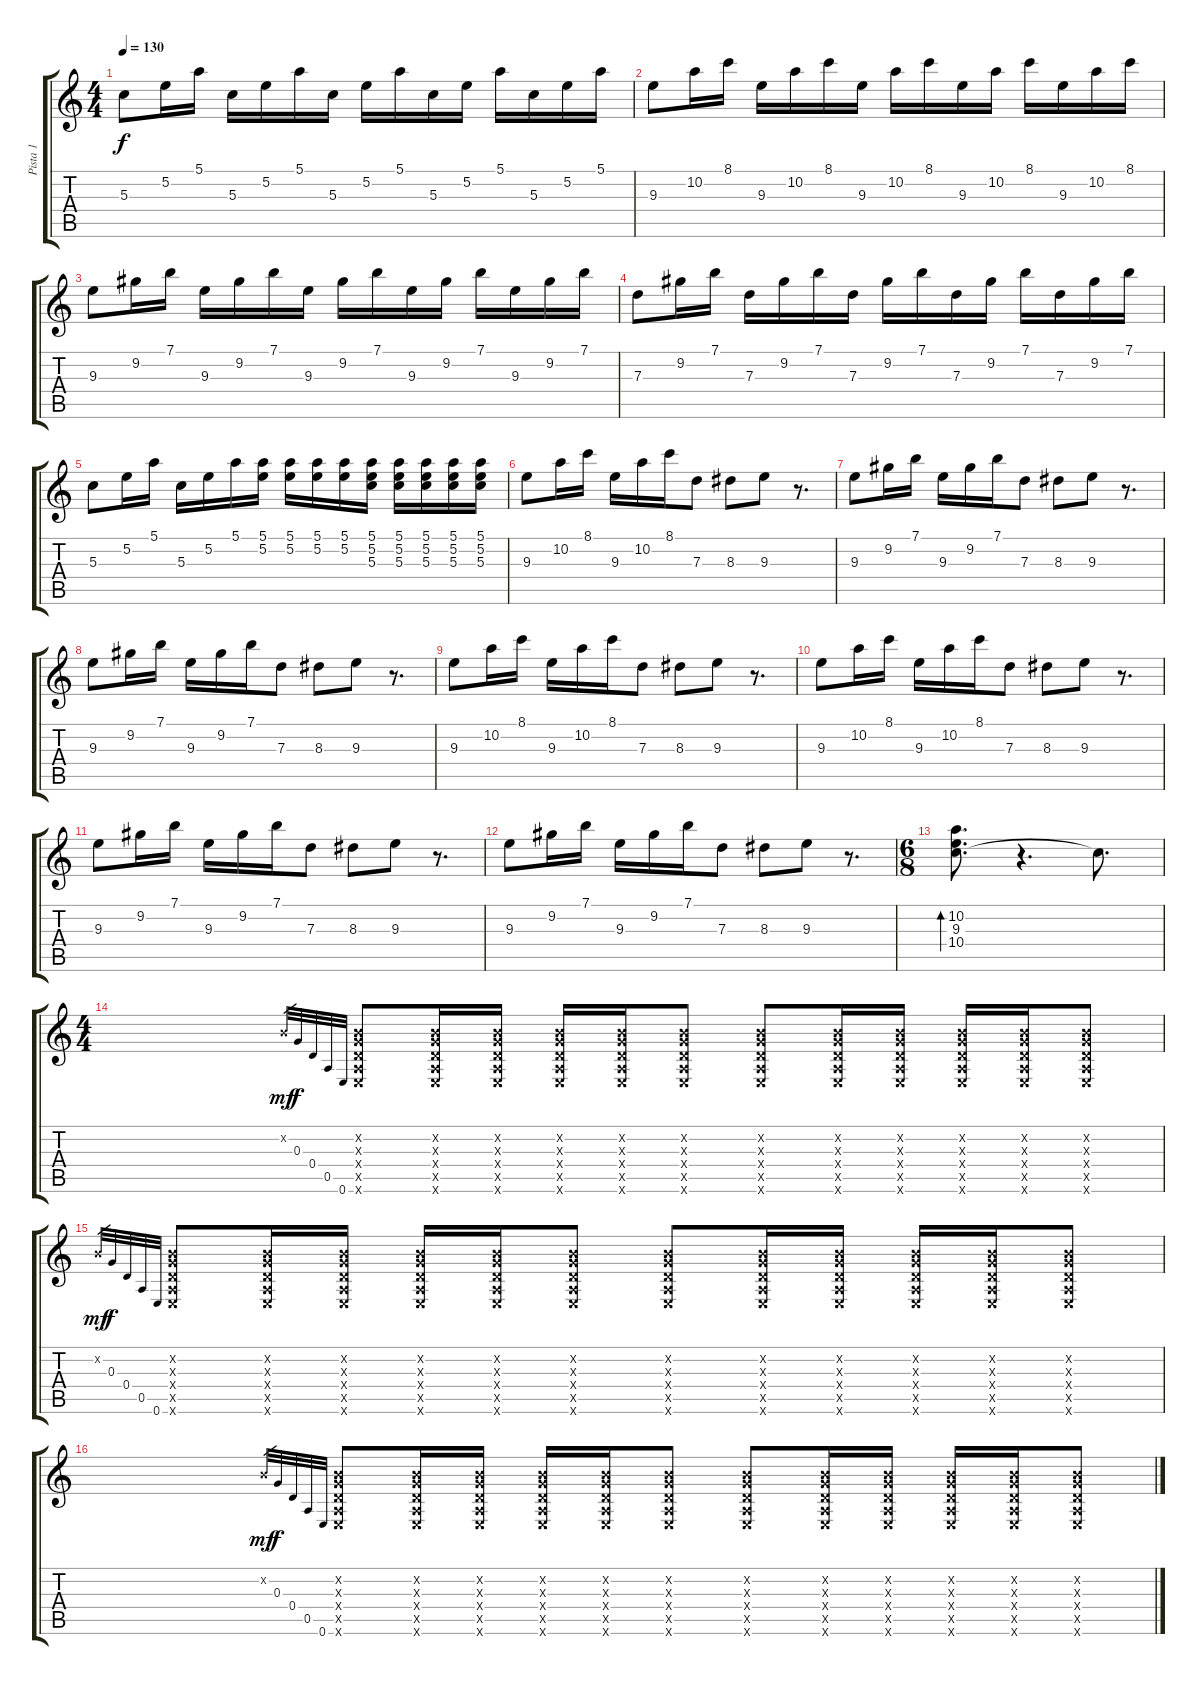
\track ("Pista 1" "Pista 1") {instrument acousticguitarnylon}
\staff {score tabs}
\tuning (E4 B3 G3 D3 A2 E2) {hide}
\ts (4 4)
\tempo 130
\clef g2
\ks c
5.3.8{dy f} 5.2.16 5.1.16 5.3.16 5.2.16 5.1.16 5.3.16 5.2.16 5.1.16 5.3.16 5.2.16 5.1.16 5.3.16 5.2.16 5.1.16 |
9.3.8 10.2.16 8.1.16 9.3.16 10.2.16 8.1.16 9.3.16 10.2.16 8.1.16 9.3.16 10.2.16 8.1.16 9.3.16 10.2.16 8.1.16 |
9.3.8 9.2.16 7.1.16 9.3.16 9.2.16 7.1.16 9.3.16 9.2.16 7.1.16 9.3.16 9.2.16 7.1.16 9.3.16 9.2.16 7.1.16 |
7.3.8 9.2.16 7.1.16 7.3.16 9.2.16 7.1.16 7.3.16 9.2.16 7.1.16 7.3.16 9.2.16 7.1.16 7.3.16 9.2.16 7.1.16 |
5.3.8 5.2.16 5.1.16 5.3.16 5.2.16 5.1.16 (5.1 5.2).16 (5.1 5.2).16 (5.1 5.2).16 (5.1 5.2).16 (5.1 5.2 5.3).16 (5.1 5.2 5.3).16 (5.1 5.2 5.3).16 (5.1 5.2 5.3).16 (5.1 5.2 5.3).16 |
9.3.8 10.2.16 8.1.16 9.3.16 10.2.16 8.1.16 7.3.8 8.3.8 9.3.8 r.8{d} |
9.3.8 9.2.16 7.1.16 9.3.16 9.2.16 7.1.16 7.3.8 8.3.8 9.3.8 r.8{d} |
9.3.8 9.2.16 7.1.16 9.3.16 9.2.16 7.1.16 7.3.8 8.3.8 9.3.8 r.8{d} |
9.3.8 10.2.16 8.1.16 9.3.16 10.2.16 8.1.16 7.3.8 8.3.8 9.3.8 r.8{d} |
9.3.8 10.2.16 8.1.16 9.3.16 10.2.16 8.1.16 7.3.8 8.3.8 9.3.8 r.8{d} |
9.3.8 9.2.16 7.1.16 9.3.16 9.2.16 7.1.16 7.3.8 8.3.8 9.3.8 r.8{d} |
9.3.8 9.2.16 7.1.16 9.3.16 9.2.16 7.1.16 7.3.8 8.3.8 9.3.8 r.8{d} |
\ts (6 8)
(10.2 9.3 10.4).8{d bd 30} r.4{d} 10.4{t}.8{d} |
\ts (4 4)
0.2{x}.32{gr dy mf} 0.3.32{gr dy f} 0.4.32{gr} 0.5.32{gr} 0.6.32{gr} (0.2{x} 0.3{x} 0.4{x} 0.5{x} 0.6{x}).8 (0.2{x} 0.3{x} 0.4{x} 0.5{x} 0.6{x}).16 (0.2{x} 0.3{x} 0.4{x} 0.5{x} 0.6{x}).16 (0.2{x} 0.3{x} 0.4{x} 0.5{x} 0.6{x}).16 (0.2{x} 0.3{x} 0.4{x} 0.5{x} 0.6{x}).16 (0.2{x} 0.3{x} 0.4{x} 0.5{x} 0.6{x}).8 (0.2{x} 0.3{x} 0.4{x} 0.5{x} 0.6{x}).8 (0.2{x} 0.3{x} 0.4{x} 0.5{x} 0.6{x}).16 (0.2{x} 0.3{x} 0.4{x} 0.5{x} 0.6{x}).16 (0.2{x} 0.3{x} 0.4{x} 0.5{x} 0.6{x}).16 (0.2{x} 0.3{x} 0.4{x} 0.5{x} 0.6{x}).16 (0.2{x} 0.3{x} 0.4{x} 0.5{x} 0.6{x}).8 |
0.2{x}.32{gr dy mf} 0.3.32{gr dy f} 0.4.32{gr} 0.5.32{gr} 0.6.32{gr} (0.2{x} 0.3{x} 0.4{x} 0.5{x} 0.6{x}).8 (0.2{x} 0.3{x} 0.4{x} 0.5{x} 0.6{x}).16 (0.2{x} 0.3{x} 0.4{x} 0.5{x} 0.6{x}).16 (0.2{x} 0.3{x} 0.4{x} 0.5{x} 0.6{x}).16 (0.2{x} 0.3{x} 0.4{x} 0.5{x} 0.6{x}).16 (0.2{x} 0.3{x} 0.4{x} 0.5{x} 0.6{x}).8 (0.2{x} 0.3{x} 0.4{x} 0.5{x} 0.6{x}).8 (0.2{x} 0.3{x} 0.4{x} 0.5{x} 0.6{x}).16 (0.2{x} 0.3{x} 0.4{x} 0.5{x} 0.6{x}).16 (0.2{x} 0.3{x} 0.4{x} 0.5{x} 0.6{x}).16 (0.2{x} 0.3{x} 0.4{x} 0.5{x} 0.6{x}).16 (0.2{x} 0.3{x} 0.4{x} 0.5{x} 0.6{x}).8 |
0.2{x}.32{gr dy mf} 0.3.32{gr dy f} 0.4.32{gr} 0.5.32{gr} 0.6.32{gr} (0.2{x} 0.3{x} 0.4{x} 0.5{x} 0.6{x}).8 (0.2{x} 0.3{x} 0.4{x} 0.5{x} 0.6{x}).16 (0.2{x} 0.3{x} 0.4{x} 0.5{x} 0.6{x}).16 (0.2{x} 0.3{x} 0.4{x} 0.5{x} 0.6{x}).16 (0.2{x} 0.3{x} 0.4{x} 0.5{x} 0.6{x}).16 (0.2{x} 0.3{x} 0.4{x} 0.5{x} 0.6{x}).8 (0.2{x} 0.3{x} 0.4{x} 0.5{x} 0.6{x}).8 (0.2{x} 0.3{x} 0.4{x} 0.5{x} 0.6{x}).16 (0.2{x} 0.3{x} 0.4{x} 0.5{x} 0.6{x}).16 (0.2{x} 0.3{x} 0.4{x} 0.5{x} 0.6{x}).16 (0.2{x} 0.3{x} 0.4{x} 0.5{x} 0.6{x}).16 (0.2{x} 0.3{x} 0.4{x} 0.5{x} 0.6{x}).8
